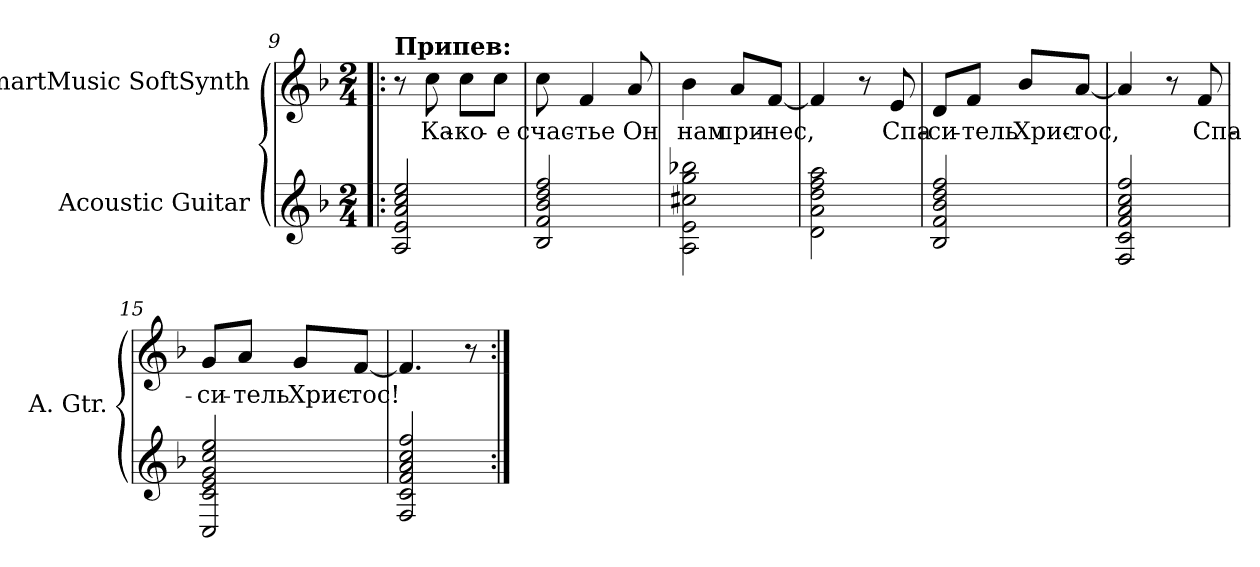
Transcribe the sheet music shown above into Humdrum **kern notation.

**kern	**kern	**text
*part2	*part1	*part1
*staff2	*staff1	*staff1
*I"Acoustic Guitar	*I"SmartMusic SoftSynth	*
*I'A. Gtr.	*	*
!!LO:LB:g=z
*clefG2	*clefG2	*
*ITrd7c12	*	*
*k[b-]	*k[b-]	*
*F:	*F:	*
*M2/4	*M2/4	*
=9!|:	=9!|:	=9!|:
!	!LO:TX:a:B:t=Припев&colon;	!
2AAi/ 2Ei 2Ai 2ci 2ei	8r	.
!	!	!LO:LY:b:color=#000000
.	8cci\	Ка-
!	!	!LO:LY:b:color=#000000
.	8cci\L	-ко-
!	!	!LO:LY:b:color=#000000
.	8cci\J	-е
=10	=10	=10
!	!	!LO:LY:b:color=#000000
2BB-i/ 2Fi 2B-i 2di 2fi	8cci\	счас-
!	!	!LO:LY:b:color=#000000
.	4fi/	-тье
!	!	!LO:LY:b:color=#000000
.	8ai/	Он
=11	=11	=11
!	!	!LO:LY:b:color=#000000
2AAi\ 2Ei 2c#Xi 2gi 2b-Xi	4b-i\	нам
!	!	!LO:LY:b:color=#000000
.	8ai/L	при-
!	!	!LO:LY:b:color=#000000
.	[<8fi/J	-нес,
=12	=12	=12
2Di\ 2Ai 2di 2fi 2ai	4fi/]	.
.	8r	.
!	!	!LO:LY:b:color=#000000
.	8ei/	Спа-
!!LO:PB:g=z
=13	=13	=13
!	!	!LO:LY:b:color=#000000
2BB-i/ 2Fi 2B-i 2di 2fi	8di/L	-си-
!	!	!LO:LY:b:color=#000000
.	8fi/J	-тель
!	!	!LO:LY:b:color=#000000
.	8b-i/L	Хрис-
!	!	!LO:LY:b:color=#000000
.	[<8ai/J	-тос,
=14	=14	=14
2FFi/ 2Ci 2Fi 2Ai 2ci 2fi	4ai/]	.
.	8r	.
!	!	!LO:LY:b:color=#000000
.	8fi/	Спа-
=15	=15	=15
!	!	!LO:LY:b:color=#000000
2CCi/ 2Ci 2Ei 2Gi 2ci 2ei	8gi/L	-си-
!	!	!LO:LY:b:color=#000000
.	8ai/J	-тель
!	!	!LO:LY:b:color=#000000
.	8gi/L	Хрис-
!	!	!LO:LY:b:color=#000000
.	[<8fi/J	-тос!
=16	=16	=16
2FFi/ 2Ci 2Fi 2Ai 2ci 2fi	4.fi/]	.
.	8r	.
=:|!	=:|!	=:|!
*-	*-	*-
